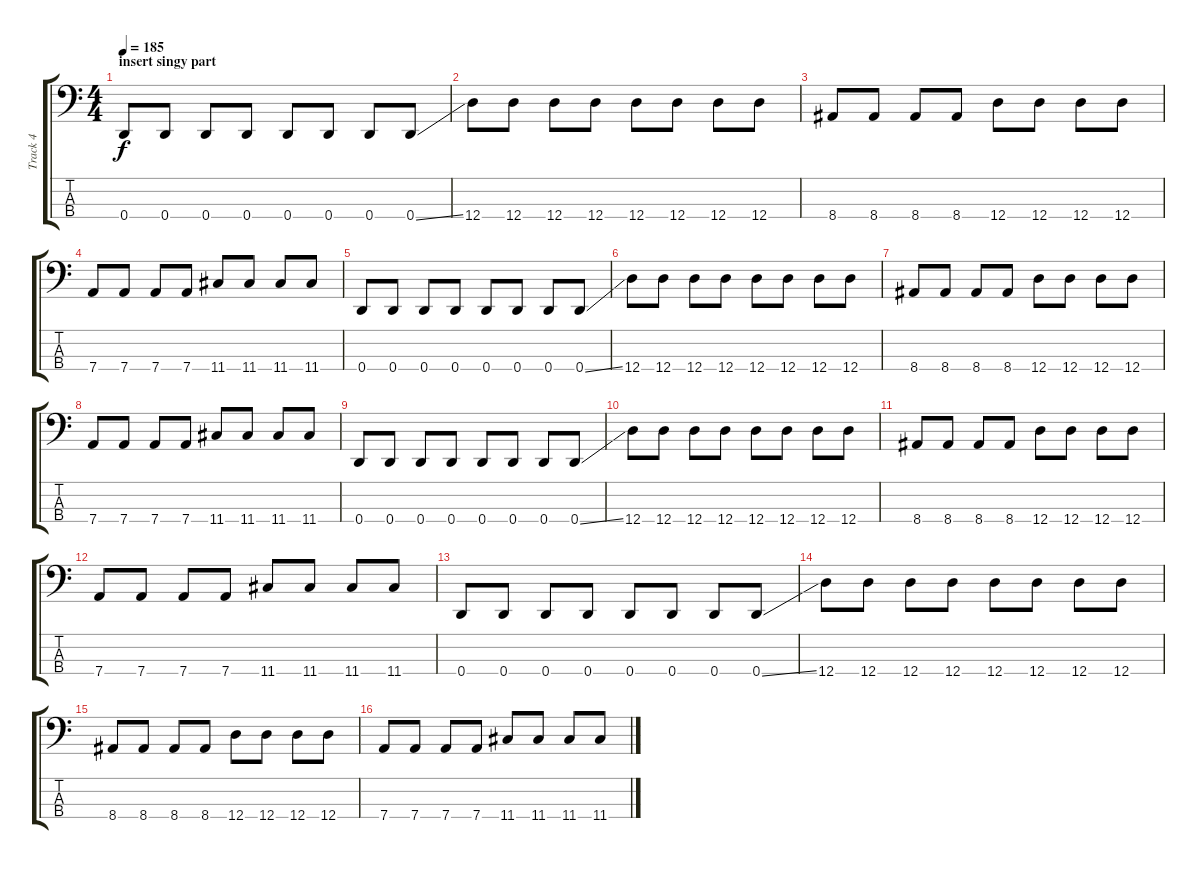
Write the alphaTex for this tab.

\track ("Track 4" "Track 4") {instrument electricbasspick}
\staff {score tabs}
\tuning (G2 D2 A1 D1) {hide}
\ts (4 4)
\section ("" "insert singy part")
\tempo 185
\clef f4
\ks c
0.4.8{dy f} 0.4.8 0.4.8 0.4.8 0.4.8 0.4.8 0.4.8 0.4{ss}.8 |
12.4.8 12.4.8 12.4.8 12.4.8 12.4.8 12.4.8 12.4.8 12.4.8 |
8.4.8 8.4.8 8.4.8 8.4.8 12.4.8 12.4.8 12.4.8 12.4.8 |
7.4.8 7.4.8 7.4.8 7.4.8 11.4.8 11.4.8 11.4.8 11.4.8 |
0.4.8 0.4.8 0.4.8 0.4.8 0.4.8 0.4.8 0.4.8 0.4{ss}.8 |
12.4.8 12.4.8 12.4.8 12.4.8 12.4.8 12.4.8 12.4.8 12.4.8 |
8.4.8 8.4.8 8.4.8 8.4.8 12.4.8 12.4.8 12.4.8 12.4.8 |
7.4.8 7.4.8 7.4.8 7.4.8 11.4.8 11.4.8 11.4.8 11.4.8 |
0.4.8 0.4.8 0.4.8 0.4.8 0.4.8 0.4.8 0.4.8 0.4{ss}.8 |
12.4.8 12.4.8 12.4.8 12.4.8 12.4.8 12.4.8 12.4.8 12.4.8 |
8.4.8 8.4.8 8.4.8 8.4.8 12.4.8 12.4.8 12.4.8 12.4.8 |
7.4.8 7.4.8 7.4.8 7.4.8 11.4.8 11.4.8 11.4.8 11.4.8 |
0.4.8 0.4.8 0.4.8 0.4.8 0.4.8 0.4.8 0.4.8 0.4{ss}.8 |
12.4.8 12.4.8 12.4.8 12.4.8 12.4.8 12.4.8 12.4.8 12.4.8 |
8.4.8 8.4.8 8.4.8 8.4.8 12.4.8 12.4.8 12.4.8 12.4.8 |
7.4.8 7.4.8 7.4.8 7.4.8 11.4.8 11.4.8 11.4.8 11.4.8
